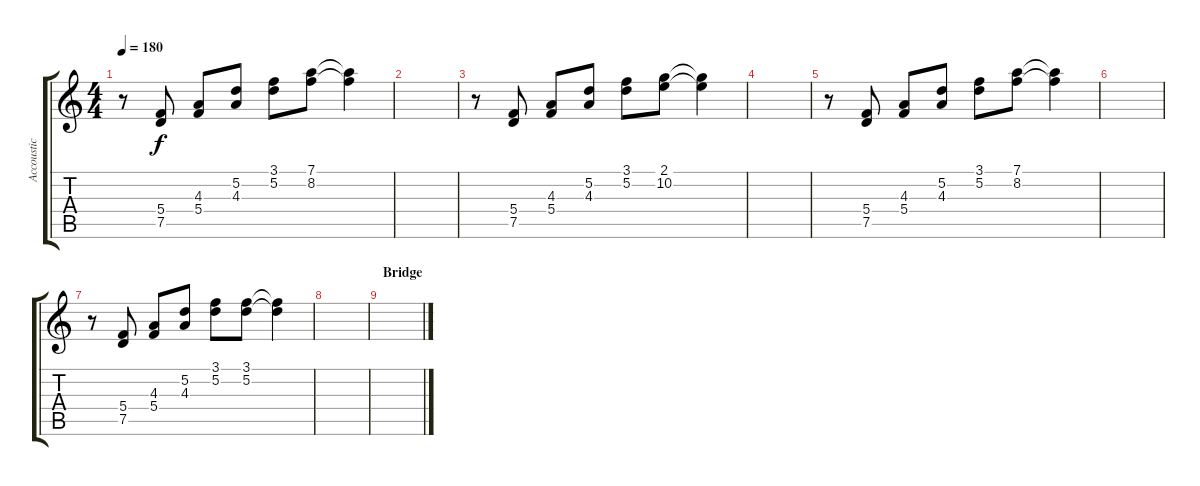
\track ("Accoustic Guitar" "Accoustic ") {instrument acousticguitarsteel}
\staff {score tabs}
\tuning (D4 A3 F3 C3 G2 D2) {hide}
\ts (4 4)
\tempo 180
\clef g2
\ks c
r.8{dy f} (5.4 7.5).8 (4.3 5.4).8 (5.2 4.3).8 (3.1 5.2).8 (7.1 8.2).8 (7.1{t} 8.2{t}).4 |
|
r.8 (5.4 7.5).8 (4.3 5.4).8 (5.2 4.3).8 (3.1 5.2).8 (2.1 10.2).8 (2.1{t} 10.2{t}).4 |
|
r.8 (5.4 7.5).8 (4.3 5.4).8 (5.2 4.3).8 (3.1 5.2).8 (7.1 8.2).8 (7.1{t} 8.2{t}).4 |
|
r.8 (5.4 7.5).8 (4.3 5.4).8 (5.2 4.3).8 (3.1 5.2).8 (3.1 5.2).8 (3.1{t} 5.2{t}).4 |
|
\section ("" "Bridge")
